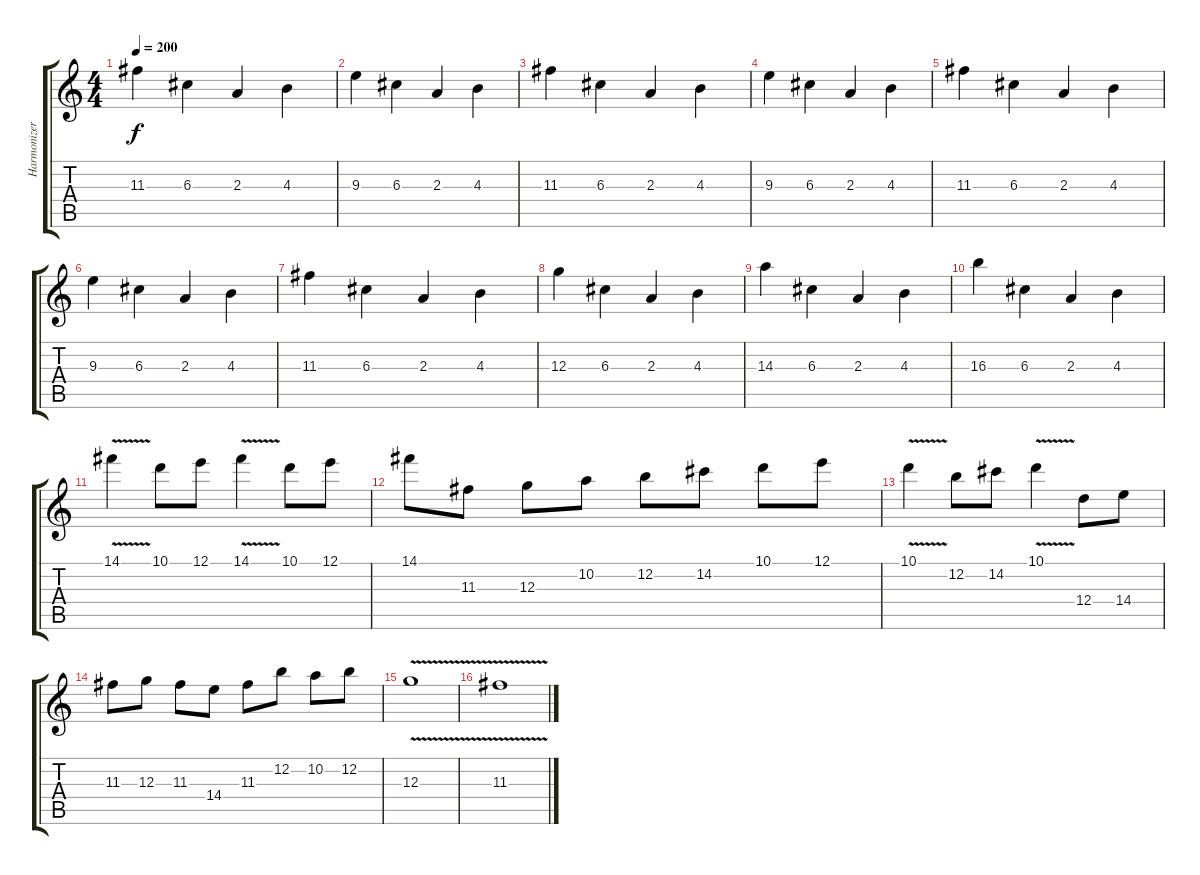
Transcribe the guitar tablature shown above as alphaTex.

\track ("Harmonizer" "Harmonizer") {instrument distortionguitar}
\staff {score tabs}
\tuning (E4 B3 G3 D3 A2 E2) {hide}
\ts (4 4)
\tempo 200
\clef g2
\ks c
11.3.4{dy f} 6.3.4 2.3.4 4.3.4 |
9.3.4 6.3.4 2.3.4 4.3.4 |
11.3.4{volume 10} 6.3.4 2.3.4 4.3.4 |
9.3.4 6.3.4 2.3.4 4.3.4 |
11.3.4 6.3.4 2.3.4 4.3.4 |
9.3.4 6.3.4 2.3.4 4.3.4 |
11.3.4{volume 10} 6.3.4 2.3.4 4.3.4 |
12.3.4 6.3.4 2.3.4 4.3.4 |
14.3.4 6.3.4 2.3.4 4.3.4 |
16.3.4 6.3.4 2.3.4 4.3.4 |
14.1{v}.4{volume 14} 10.1.8 12.1.8 14.1{v}.4 10.1.8 12.1.8 |
14.1.8 11.3.8 12.3.8 10.2.8 12.2.8 14.2.8 10.1.8 12.1.8 |
10.1{v}.4 12.2.8 14.2.8 10.1{v}.4 12.4.8 14.4.8 |
11.3.8 12.3.8 11.3.8 14.4.8 11.3.8 12.2.8 10.2.8 12.2.8 |
12.3{v}.1 |
11.3{v}.1
